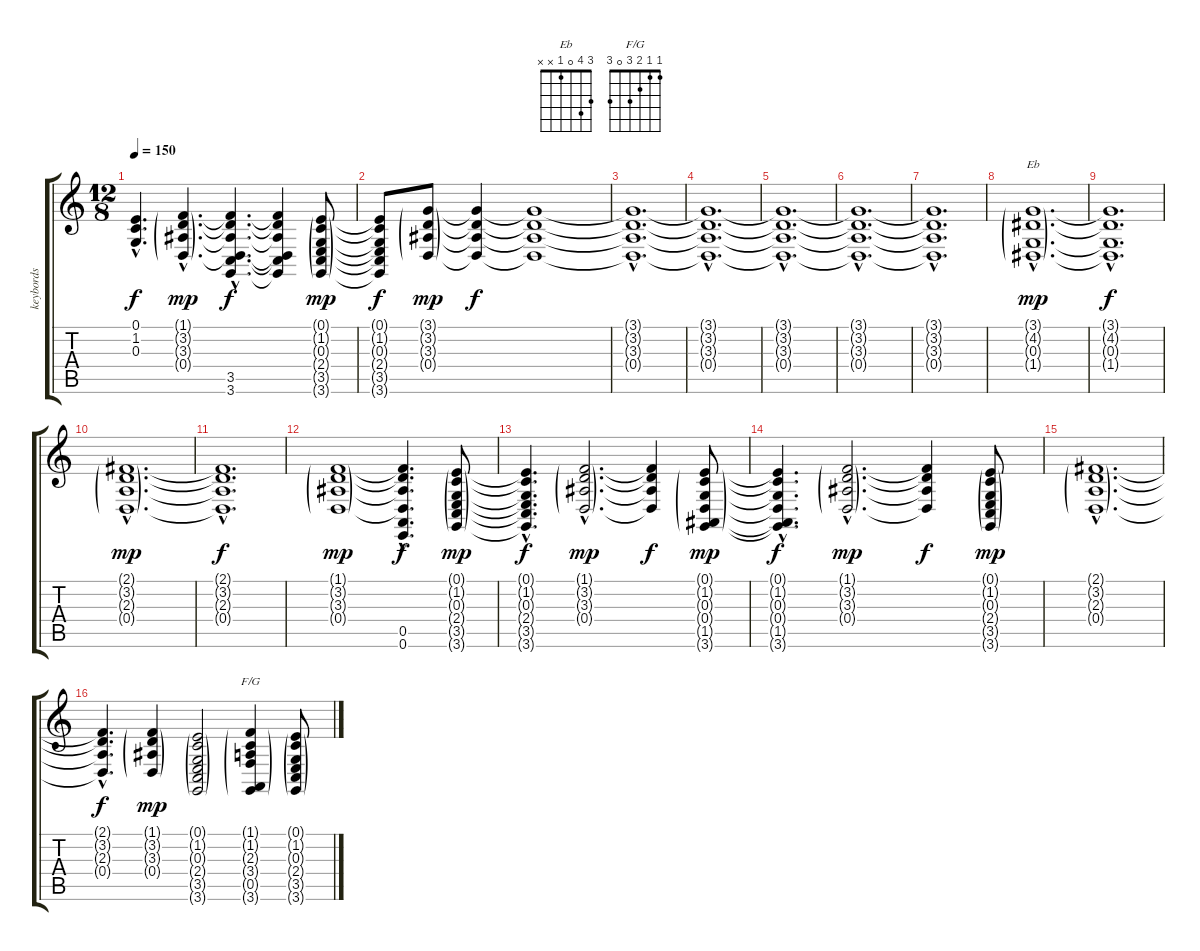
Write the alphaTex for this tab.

\track ("keybords" "keybords") {instrument drawbarorgan}
\staff {score tabs}
\tuning (E4 B3 G3 D3 A2 E2) {hide}
\chord ("Eb" 3 4 0 1 x x)
\chord ("F/G" 1 1 2 3 0 3)
\ts (12 8)
\tempo 150
\clef g2
\ks c
(0.1{hac t} 1.2{hac t} 0.3{hac t}).4{d dy f} (1.1{g hac} 3.2{g hac} 3.3{g hac} 0.4{g hac}).4{d dy mp} (1.1{hac t} 3.2{hac t} 3.3{hac t} 0.4{hac t} 3.5{hac t} 3.6{hac t}).4{d dy f} (1.1{t} 3.2{t} 3.3{t} 0.4{t} 3.5{t} 3.6{t}).4 (0.1{g} 1.2{g} 0.3{g} 2.4{g} 3.5{g} 3.6{g}).8{dy mp} |
(0.1{t} 1.2{t} 0.3{t} 2.4{t} 3.5{t} 3.6{t}).8{dy f} (3.1{g} 3.2{g} 3.3{g} 0.4{g}).8{dy mp} (3.1{t} 3.2{t} 3.3{t} 0.4{t}).4{dy f} (3.1{t} 3.2{t} 3.3{t} 0.4{t}).1 |
(3.1{hac t} 3.2{hac t} 3.3{hac t} 0.4{hac t}).1{d} |
(3.1{hac t} 3.2{hac t} 3.3{hac t} 0.4{hac t}).1{d} |
(3.1{hac t} 3.2{hac t} 3.3{hac t} 0.4{hac t}).1{d} |
(3.1{hac t} 3.2{hac t} 3.3{hac t} 0.4{hac t}).1{d} |
(3.1{hac t} 3.2{hac t} 3.3{hac t} 0.4{hac t}).1{d} |
(3.1{g hac} 4.2{g hac} 0.3{g hac} 1.4{g hac}).1{d ch "Eb" dy mp} |
(3.1{hac t} 4.2{hac t} 0.3{hac t} 1.4{hac t}).1{d dy f} |
(2.1{g hac} 3.2{g hac} 2.3{g hac} 0.4{g hac}).1{d dy mp} |
(2.1{hac t} 3.2{hac t} 2.3{hac t} 0.4{hac t}).1{d dy f} |
(1.1{g} 3.2{g} 3.3{g} 0.4{g}).1{dy mp} (1.1{hac t} 3.2{hac t} 3.3{hac t} 0.4{hac t} 0.5{hac} 0.6{hac}).4{d dy f} (0.1{g} 1.2{g} 0.3{g} 2.4{g} 3.5{g} 3.6{g}).8{dy mp} |
(0.1{hac t} 1.2{hac t} 0.3{hac t} 2.4{hac t} 3.5{hac t} 3.6{hac t}).4{d dy f} (1.1{g hac} 3.2{g hac} 3.3{g hac} 0.4{g hac}).2{d dy mp} (1.1{t} 3.2{t} 3.3{t} 0.4{t}).4{dy f} (0.1{g} 1.2{g} 0.3{g} 0.4{g} 1.5{g} 3.6{g}).8{dy mp} |
(0.1{hac t} 1.2{hac t} 0.3{hac t} 0.4{hac t} 1.5{hac t} 3.6{hac t}).4{d dy f} (1.1{g hac} 3.2{g hac} 3.3{g hac} 0.4{g hac}).2{d dy mp} (1.1{t} 3.2{t} 3.3{t} 0.4{t}).4{dy f} (0.1{g} 1.2{g} 0.3{g} 2.4{g} 3.5{g} 3.6{g}).8{dy mp} |
(2.1{g hac} 3.2{g hac} 2.3{g hac} 0.4{g hac}).1{d} |
(2.1{hac t} 3.2{hac t} 2.3{hac t} 0.4{hac t}).4{d dy f} (1.1{g} 3.2{g} 3.3{g} 0.4{g}).4{dy mp} (0.1{g} 1.2{g} 0.3{g} 2.4{g} 3.5{g} 3.6{g}).2 (1.1{g} 1.2{g} 2.3{g} 3.4{g} 0.5{g} 3.6{g}).4{ch "F/G"} (0.1{g} 1.2{g} 0.3{g} 2.4{g} 3.5{g} 3.6{g}).8
